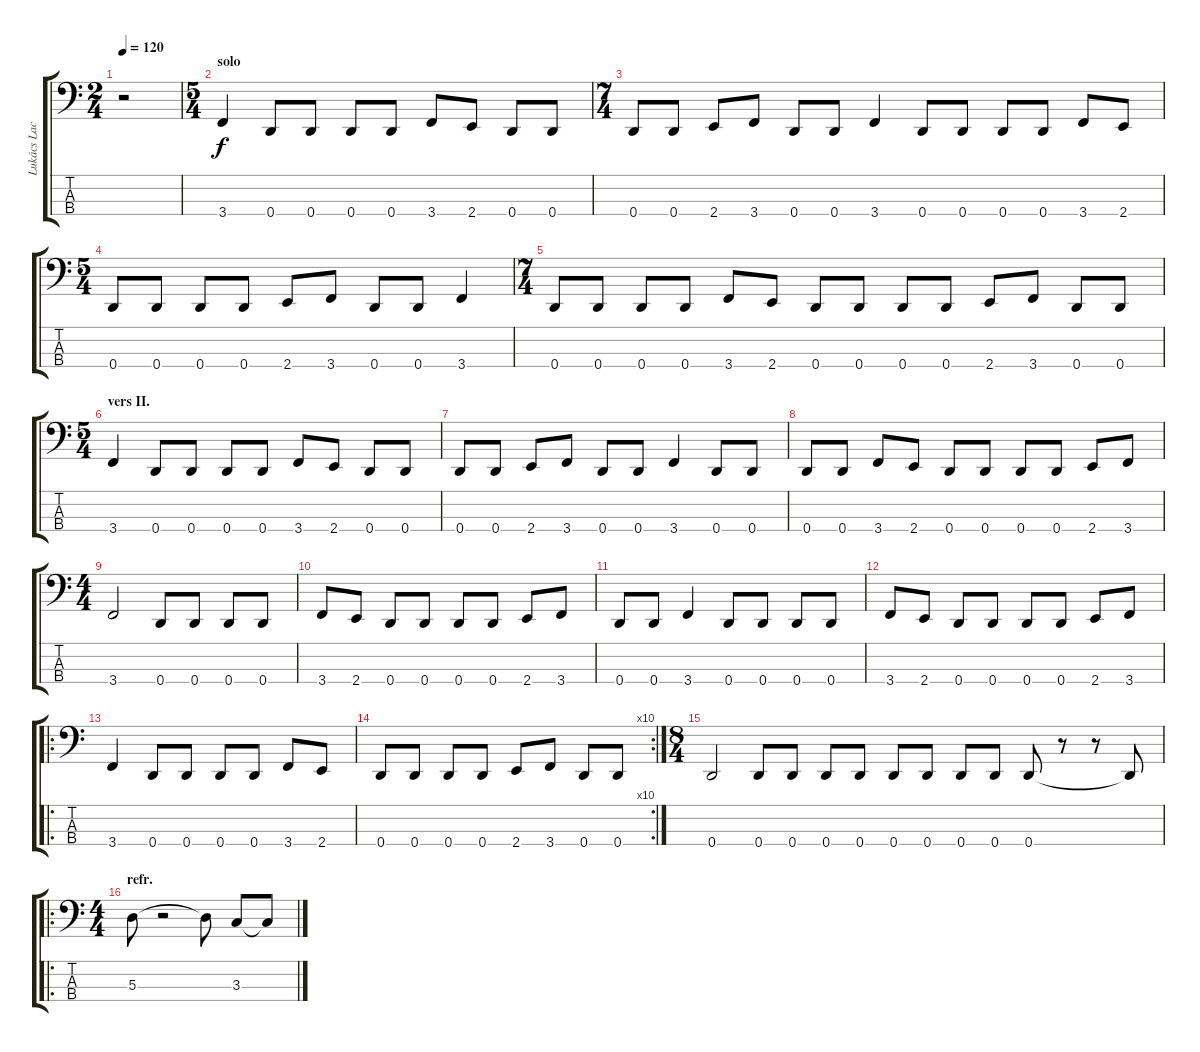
\track ("Lukács Laci" "Lukács Lac") {instrument electricbasspick}
\staff {score tabs}
\tuning (G2 D2 A1 D1) {hide}
\ts (2 4)
\tempo 120
\clef f4
\ks c
r.2{dy f} |
\ts (5 4)
\section ("" "solo")
3.4.4 0.4.8 0.4.8 0.4.8 0.4.8 3.4.8 2.4.8 0.4.8 0.4.8 |
\ts (7 4)
0.4.8 0.4.8 2.4.8 3.4.8 0.4.8 0.4.8 3.4.4 0.4.8 0.4.8 0.4.8 0.4.8 3.4.8 2.4.8 |
\ts (5 4)
0.4.8 0.4.8 0.4.8 0.4.8 2.4.8 3.4.8 0.4.8 0.4.8 3.4.4 |
\ts (7 4)
0.4.8 0.4.8 0.4.8 0.4.8 3.4.8 2.4.8 0.4.8 0.4.8 0.4.8 0.4.8 2.4.8 3.4.8 0.4.8 0.4.8 |
\ts (5 4)
\section ("" "vers II.")
3.4.4 0.4.8 0.4.8 0.4.8 0.4.8 3.4.8 2.4.8 0.4.8 0.4.8 |
0.4.8 0.4.8 2.4.8 3.4.8 0.4.8 0.4.8 3.4.4 0.4.8 0.4.8 |
0.4.8 0.4.8 3.4.8 2.4.8 0.4.8 0.4.8 0.4.8 0.4.8 2.4.8 3.4.8 |
\ts (4 4)
3.4.2 0.4.8 0.4.8 0.4.8 0.4.8 |
3.4.8 2.4.8 0.4.8 0.4.8 0.4.8 0.4.8 2.4.8 3.4.8 |
0.4.8 0.4.8 3.4.4 0.4.8 0.4.8 0.4.8 0.4.8 |
3.4.8 2.4.8 0.4.8 0.4.8 0.4.8 0.4.8 2.4.8 3.4.8 |
\ro
3.4.4 0.4.8 0.4.8 0.4.8 0.4.8 3.4.8 2.4.8 |
\rc 10
0.4.8 0.4.8 0.4.8 0.4.8 2.4.8 3.4.8 0.4.8 0.4.8 |
\ts (8 4)
0.4.2 0.4.8 0.4.8 0.4.8 0.4.8 0.4.8 0.4.8 0.4.8 0.4.8 0.4.8 r.8 r.8 0.4{t}.8 |
\ro
\ts (4 4)
\section ("" "refr.")
5.3.8 r.2 5.3{t}.8 3.3.8 3.3{t}.8
